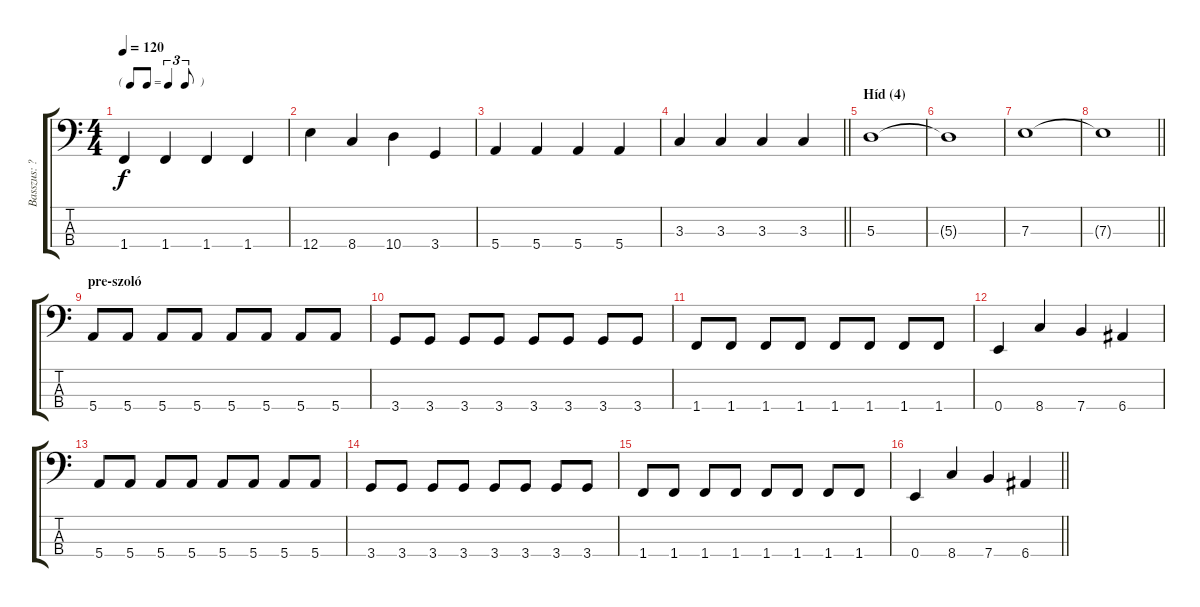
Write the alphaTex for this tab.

\track ("Basszus: ?" "Basszus: ?") {instrument electricbassfinger}
\staff {score tabs}
\tuning (G2 D2 A1 E1) {hide}
\ts (4 4)
\tf triplet8th
\tempo 120
\clef f4
\ks c
1.4.4{dy f} 1.4.4 1.4.4 1.4.4 |
12.4.4 8.4.4 10.4.4 3.4.4 |
5.4.4 5.4.4 5.4.4 5.4.4 |
\barLineRight lightlight
3.3.4 3.3.4 3.3.4 3.3.4 |
\section ("" "Híd (4)")
5.3.1 |
5.3{t}.1 |
7.3.1 |
\barLineRight lightlight
7.3{t}.1 |
\section ("" "pre-szoló")
5.4.8 5.4.8 5.4.8 5.4.8 5.4.8 5.4.8 5.4.8 5.4.8 |
3.4.8 3.4.8 3.4.8 3.4.8 3.4.8 3.4.8 3.4.8 3.4.8 |
1.4.8 1.4.8 1.4.8 1.4.8 1.4.8 1.4.8 1.4.8 1.4.8 |
0.4.4 8.4.4 7.4.4 6.4.4 |
5.4.8 5.4.8 5.4.8 5.4.8 5.4.8 5.4.8 5.4.8 5.4.8 |
3.4.8 3.4.8 3.4.8 3.4.8 3.4.8 3.4.8 3.4.8 3.4.8 |
1.4.8 1.4.8 1.4.8 1.4.8 1.4.8 1.4.8 1.4.8 1.4.8 |
\barLineRight lightlight
0.4.4 8.4.4 7.4.4 6.4.4
